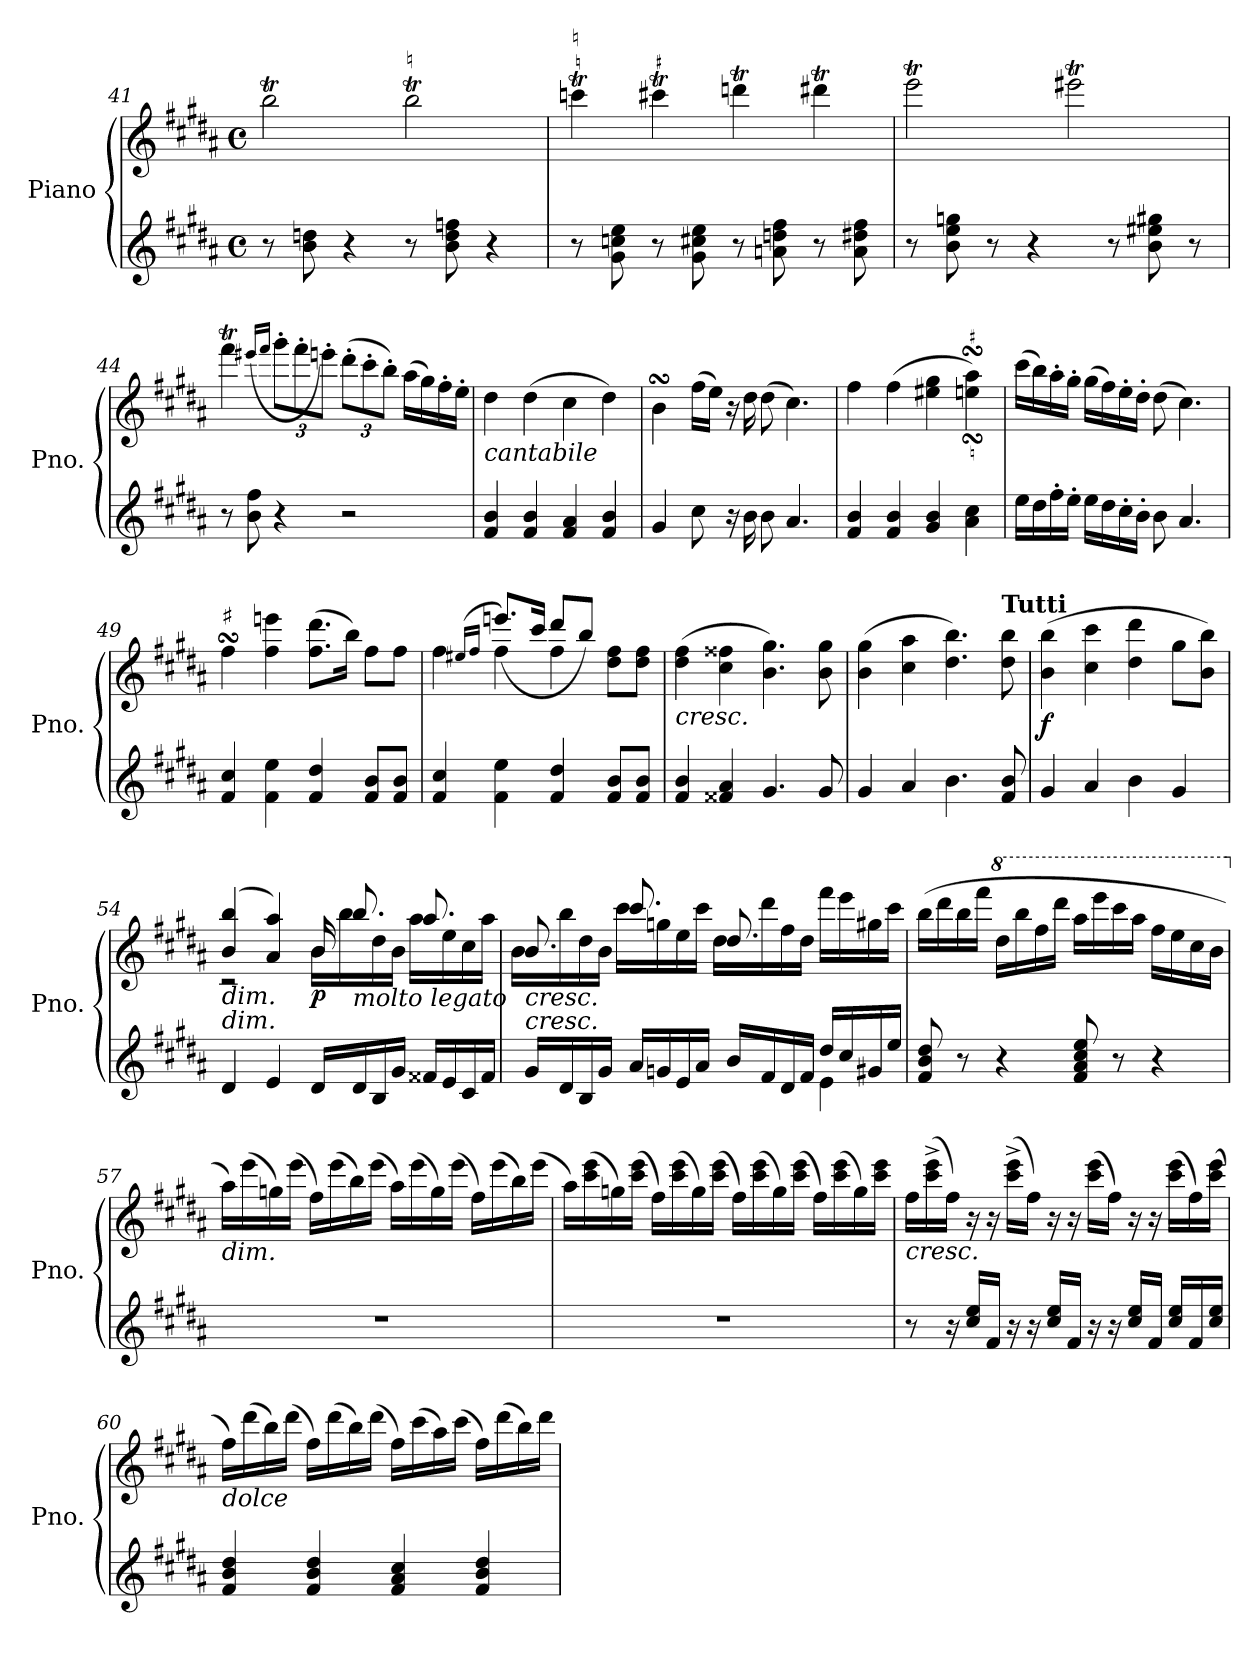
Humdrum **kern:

**kern	**kern	**dynam
*part1	*part1	*part1
*staff2	*staff1	*staff1/2
*I"Piano	*	*
*I'Pno.	*	*
*clefG2	*clefG2	*
*k[f#c#g#d#a#]	*k[f#c#g#d#a#]	*
*M4/4	*M4/4	*
*met(c)	*met(c)	*
=41	=41	=41
8r	2bbT\	.
8b\ 8ddn\	.	.
4r	.	.
!	!LO:TX:a:t=♮	!
8r	2bbT\	.
8b\ 8dd\ 8ffn\	.	.
4r	.	.
=42	=42	=42
!	!LO:TX:a:t=♮	!
8r	4cccnT\	.
8g#\ 8ccn\ 8ee\	.	.
8r	4ccc#XT\	.
8g#\ 8cc#X\ 8ee\	.	.
8r	4dddnT\	.
8an\ 8ddn\ 8ff#\	.	.
8r	4ddd#Xt\	.
8a\ 8dd#X\ 8ff#\	.	.
!!LO:LB:g=z
=43	=43	=43
8r	2eeeT\	.
8b\ 8ee\ 8ggn\	.	.
8r	.	.
4r	.	.
.	2eee#Xt\	.
8r	.	.
8b\ 8ee#X\ 8gg#X\	.	.
8r	.	.
=44	=44	=44
8r	4fff#T\	.
8b\ 8ff#\	.	.
.	(>16qeee#X/LL	.
.	16qfff#/JJ	.
*	*Xbrackettup	*
4r	12ggg#'\L	.
.	12fff#'\	.
.	12eeen'\J)	.
2r	(>12ddd#'\L	.
.	12ccc#'\	.
.	12bb'\J)	.
.	(>16aa#\LL	.
.	16gg#\)	.
.	16ff#'\	.
.	16ee'\JJ	.
=45	=45	=45
!	!LO:TX:b:i:t=cantabile	!
4f#/ 4b/	4dd#\	.
4f#/ 4b/	(>4dd#\	.
4f#/ 4a#/	4cc#\	.
4f#/ 4b/	4dd#\)	.
=46	=46	=46
4g#/	4bsSSs\	.
8cc#\	(>16ff#\LL	.
.	16ee\JJ)	.
16r	16r	.
16b\	16dd#\	.
8b\	(>8dd#\	.
4.a#/	4.cc#\)	.
=47	=47	=47
4f#/ 4b/	4ff#\	.
4f#/ 4b/	(>4ff#\	.
4g#/ 4b/	4ee#X\ 4gg#\	.
4a#\ 4cc#\	4een\sSSS 4aa#\sSSS)	.
=48	=48	=48
16ee\LL	(>16ccc#\LL	.
16dd#\	16bb\)	.
16ff#'\	16aa#'\	.
16ee'\JJ	16gg#'\JJ	.
16ee\LL	(>16gg#\LL	.
16dd#\	16ff#\)	.
16cc#'\	16ee'\	.
16b'\JJ	16dd#'\JJ	.
8b\	(>8dd#\	.
4.a#/	4.cc#\)	.
!!LO:LB:g=z
=49	=49	=49
!	!LO:TX:a:t=♯	!
4f#/ 4cc#/	4ff#sSSS\	.
4f#\ 4ee\	4ff#\ 4eeen\	.
4f#/ 4dd#/	(>8.ff#\ 8.ddd#\L	.
.	16bb\Jk)	.
8f#/ 8b/L	8ff#\L	.
8f#/ 8b/J	8ff#\J	.
=50	=50	=50
*	*^	*
4f#/ 4cc#/	4ff#\	4ryy	.
.	(>16qee#X/LL	.	.
.	16qff#/JJ	.	.
4f#\ 4ee\	4ff#\)	(<8.eeen/L	.
.	.	16ccc#/Jk	.
4f#/ 4dd#/	4ff#\	8ddd#/L	.
.	.	8bb/J)	.
8f#/ 8b/L	8dd#\ 8ff#\L	4ryy	.
8f#/ 8b/J	8dd#\ 8ff#\J	.	.
*	*v	*v	*
=51	=51	=51
!	!LO:TX:b:i:t=cresc.	!
4f#/ 4b/	(>4dd#\ 4ff#\	.
4f##X/ 4a#/	4cc#\ 4ff##X\	.
4.g#/	4.b\ 4.gg#\)	.
8g#/	8b\ 8gg#\	.
=52	=52	=52
4g#/	(>4b\ 4gg#\	.
4a#/	4cc#\ 4aa#\	.
4.b\	4.dd#\ 4.bb\)	.
!	!LO:TX:a:B:t=Tutti	!
8f#/ 8b/	8dd#\ 8bb\	.
=53	=53	=53
!	!	!LO:DY:b
4g#/	(>4b\ 4bb\	f
4a#/	4cc#\ 4ccc#\	.
4b\	4dd#\ 4ddd#\	.
4g#/	8gg#\L	.
.	8b\ 8bb\J)	.
=54	=54	=54
*	*^	*
!	!LO:TX:b:i:t=dim.	!	!
!	!LO:TX:b:i:t=dim.	!	!
4d#/	(>4b/ 4bb/	2r	.
4e/	4a#/ 4aa#/)	.	.
!	!	!	!LO:DY:b
16d#/LL	16b/	16b\LL	p
!	!LO:TX:b:i:t=molto legato	!	!
16d#/	8.bb/	16bb\	.
16B/	.	16dd#\	.
16g#/JJ	.	16b\JJ	.
16f##X/LL	8.aa#/	16aa#\LL	.
16e/	.	16ee\	.
16c#/	.	16cc#\	.
16f##/JJ	16ryy	16aa#\JJ	.
!!LO:LB:g=z	!!
=55	=55	=55	=55
*^	*	*	*
!	!	!LO:TX:b:i:t=cresc.	!	!
!	!	!LO:TX:b:i:t=cresc.	!	!
16g#/LL	2.ryy	8.b/	16b\LL	.
16d#/	.	.	16bb\	.
16B/	.	.	16dd#\	.
16g#/JJ	.	16ryy	16b\JJ	.
16a#/LL	.	8.ccc#/	16ccc#\LL	.
16gn/	.	.	16ggn\	.
16e/	.	.	16ee\	.
16a#/JJ	.	16ryy	16ccc#\JJ	.
16b/LL	.	8.dd#/	16dd#\LL	.
16f#/	.	.	16ddd#\	.
16d#/	.	.	16ff#\	.
16f#/JJ	.	16ryy	16dd#\JJ	.
16dd#/LL	4e\	16fff#\LL	4ryy	.
16cc#/	.	16eee\	.	.
16g#X/	.	16gg#X\	.	.
16ee/JJ	.	16ccc#\JJ	.	.
*v	*v	*	*	*
*	*v	*v	*
=56	=56	=56
8f#/ 8b/ 8dd#/	(>16bb\LL	.
.	16ddd#\	.
8r	16bb\	.
.	16fff#\JJ	.
*	*8va	*
4r	16ddd#\LL	.
.	16bbb\	.
.	16fff#\	.
.	16dddd#\JJ	.
8f#/ 8a#/ 8cc#/ 8ee/	16aaa#\LL	.
.	16eeee\	.
8r	16cccc#\	.
.	16aaa#\JJ	.
4r	16fff#\LL	.
.	16eee\	.
.	16ccc#\	.
.	16bb\JJ	.
=57	=57	=57
*	*X8va	*
!	!LO:TX:b:i:t=dim.	!
1r	16aa#\LL)	.
.	(>16eee\	.
.	16ggn\)	.
.	(>16eee\JJ	.
.	16ff#\LL)	.
.	(>16eee\	.
.	16bb\)	.
.	(>16eee\JJ	.
.	16aa#\LL)	.
.	(>16eee\	.
.	16gg\)	.
.	(>16eee\JJ	.
.	16ff#\LL)	.
.	(>16eee\	.
.	16bb\)	.
.	(>16eee\JJ	.
!!LO:LB:g=z
=58	=58	=58
1r	16aa#\LL)	.
.	(>16ccc#\ 16eee\	.
.	16ggn\)	.
.	(>16ccc#\ 16eee\JJ	.
.	16ff#\LL)	.
.	(>16ccc#\ 16eee\	.
.	16gg\)	.
.	(>16ccc#\ 16eee\JJ	.
.	16ff#\LL)	.
.	(>16ccc#\ 16eee\	.
.	16gg\)	.
.	(>16ccc#\ 16eee\JJ	.
.	16ff#\LL)	.
.	(>16ccc#\ 16eee\	.
.	16gg\)	.
.	16ccc#\ 16eee\JJ	.
!!LO:PB:g=z
=59	=59	=59
!	!LO:TX:b:i:t=cresc.	!
8r	16ff#\LL	.
.	(>16ccc#\^ 16eee\^	.
16r	16ff#\JJ)	.
16cc#/ 16ee/LL	16r	.
16f#/JJ	16r	.
16r	(>16ccc#\^ 16eee\^LL	.
16r	16ff#\JJ)	.
16cc#/ 16ee/LL	16r	.
16f#/JJ	16r	.
16r	(>16ccc#\ 16eee\LL	.
16r	16ff#\JJ)	.
16cc#/ 16ee/LL	16r	.
16f#/JJ	16r	.
16cc#/ 16ee/LL	(>16ccc#\ 16eee\LL	.
16f#/	16ff#\)	.
16cc#/ 16ee/JJ	(>16ccc#\ 16eee\JJ	.
=60	=60	=60
!	!LO:TX:b:i:t=dolce	!
4f#/ 4b/ 4dd#/	16ff#\LL)	.
.	(>16ddd#\	.
.	16bb\)	.
.	(>16ddd#\JJ	.
4f#/ 4b/ 4dd#/	16ff#\LL)	.
.	(>16ddd#\	.
.	16bb\)	.
.	(>16ddd#\JJ	.
4f#/ 4a#/ 4cc#/	16ff#\LL)	.
.	(>16ccc#\	.
.	16aa#\)	.
.	(>16ccc#\JJ	.
4f#/ 4b/ 4dd#/	16ff#\LL)	.
.	(>16ddd#\	.
.	16bb\)	.
.	16ddd#\JJ	.
=	=	=
*-	*-	*-
